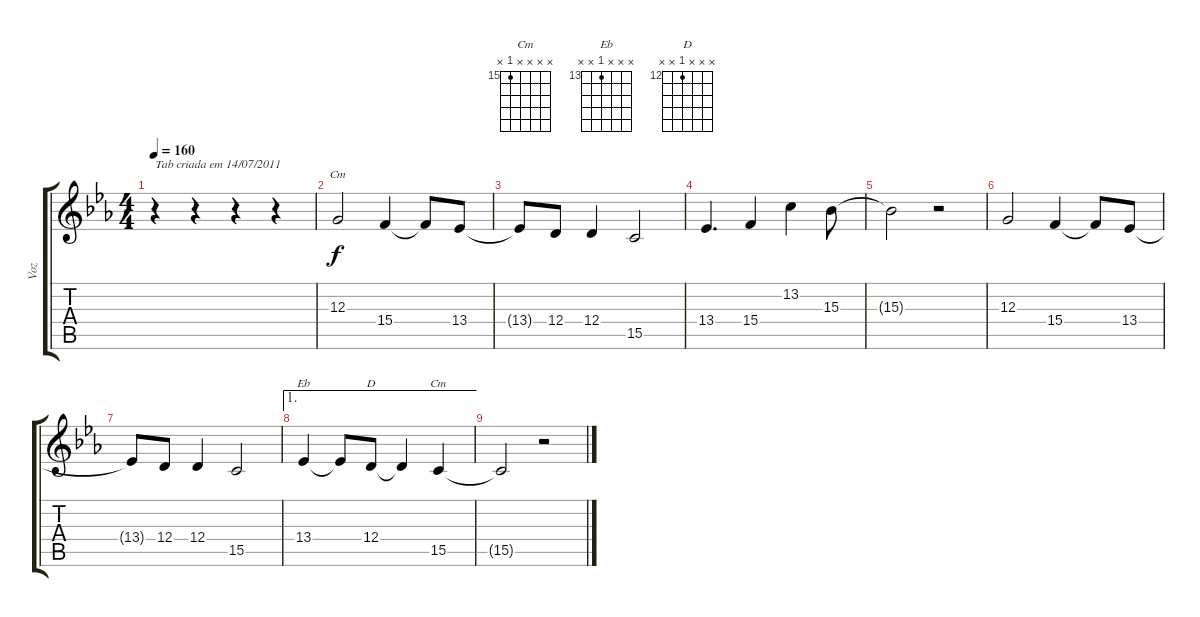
\track ("Voz" "Voz") {instrument clarinet}
\staff {score tabs}
\tuning (E4 B3 G3 D3 A2 E2) {hide}
\chord ("Cm" x x 12 x x x) {firstfret 12}
\chord ("Eb" x x x 13 x x) {firstfret 13}
\chord ("D" x x x 12 x x) {firstfret 12}
\chord ("Cm" x x x x 15 x) {firstfret 15}
\ts (4 4)
\tempo 160
\clef g2
\ks eb
r.4{txt "Tab criada em 14/07/2011" dy f instrument clarinet} r.4 r.4 r.4 |
12.3.2{ch "Cm"} 15.4.4 15.4{t}.8 13.4.8 |
13.4{t}.8 12.4.8 12.4.4 15.5.2 |
13.4.4{d} 15.4.4 13.2.4 15.3.8 |
15.3{t}.2 r.2 |
12.3.2 15.4.4 15.4{t}.8 13.4.8 |
13.4{t}.8 12.4.8 12.4.4 15.5.2 |
\ae 1
13.4.4{ch "Eb"} 13.4{t}.8 12.4.8{ch "D"} 12.4{t}.4 15.5.4{ch "Cm"} |
15.5{t}.2 r.2
